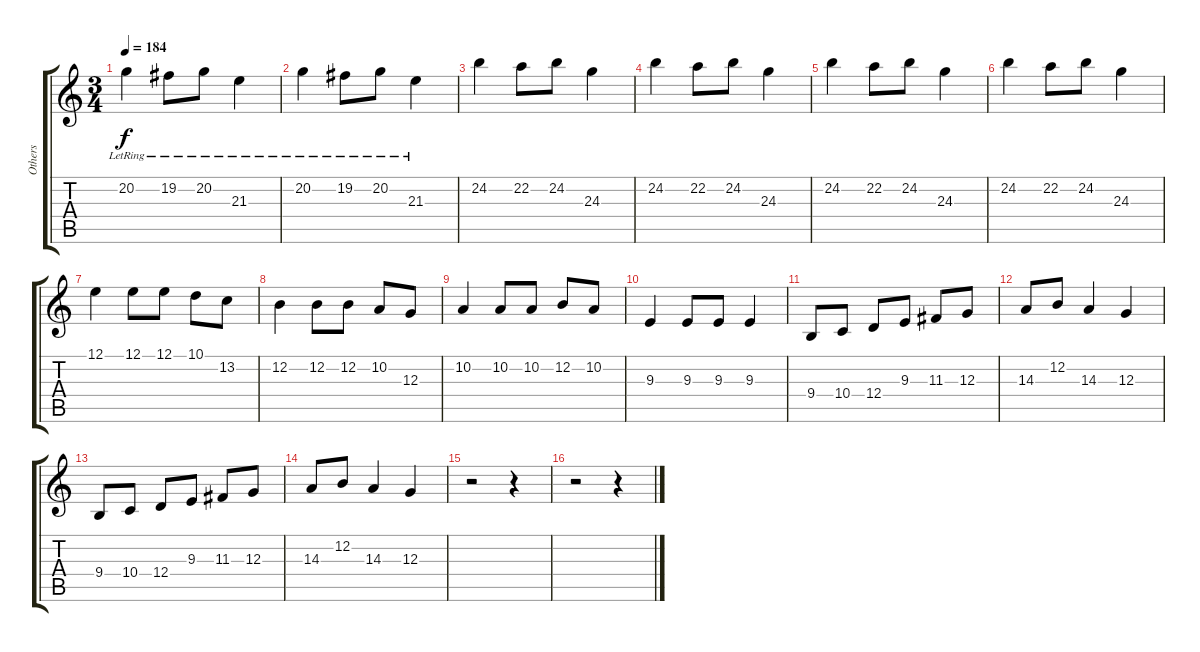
\track ("Others" "Others") {instrument acousticgrandpiano}
\staff {score tabs}
\tuning (E4 B3 G3 D3 A2 E2) {hide}
\ts (3 4)
\tempo 184
\clef g2
\ks c
20.2{lr}.4{dy f} 19.2{lr}.8 20.2{lr}.8 21.3{lr}.4 |
20.2{lr}.4 19.2{lr}.8 20.2{lr}.8 21.3{lr}.4 |
24.2.4 22.2.8 24.2.8 24.3.4 |
24.2.4 22.2.8 24.2.8 24.3.4 |
24.2.4 22.2.8 24.2.8 24.3.4 |
24.2.4 22.2.8 24.2.8 24.3.4 |
12.1.4 12.1.8 12.1.8 10.1.8 13.2.8 |
12.2.4 12.2.8 12.2.8 10.2.8 12.3.8 |
10.2.4 10.2.8 10.2.8 12.2.8 10.2.8 |
9.3.4 9.3.8 9.3.8 9.3.4 |
9.4.8 10.4.8 12.4.8 9.3.8 11.3.8 12.3.8 |
14.3.8 12.2.8 14.3.4 12.3.4 |
9.4.8 10.4.8 12.4.8 9.3.8 11.3.8 12.3.8 |
14.3.8 12.2.8 14.3.4 12.3.4 |
r.2 r.4 |
r.2 r.4
